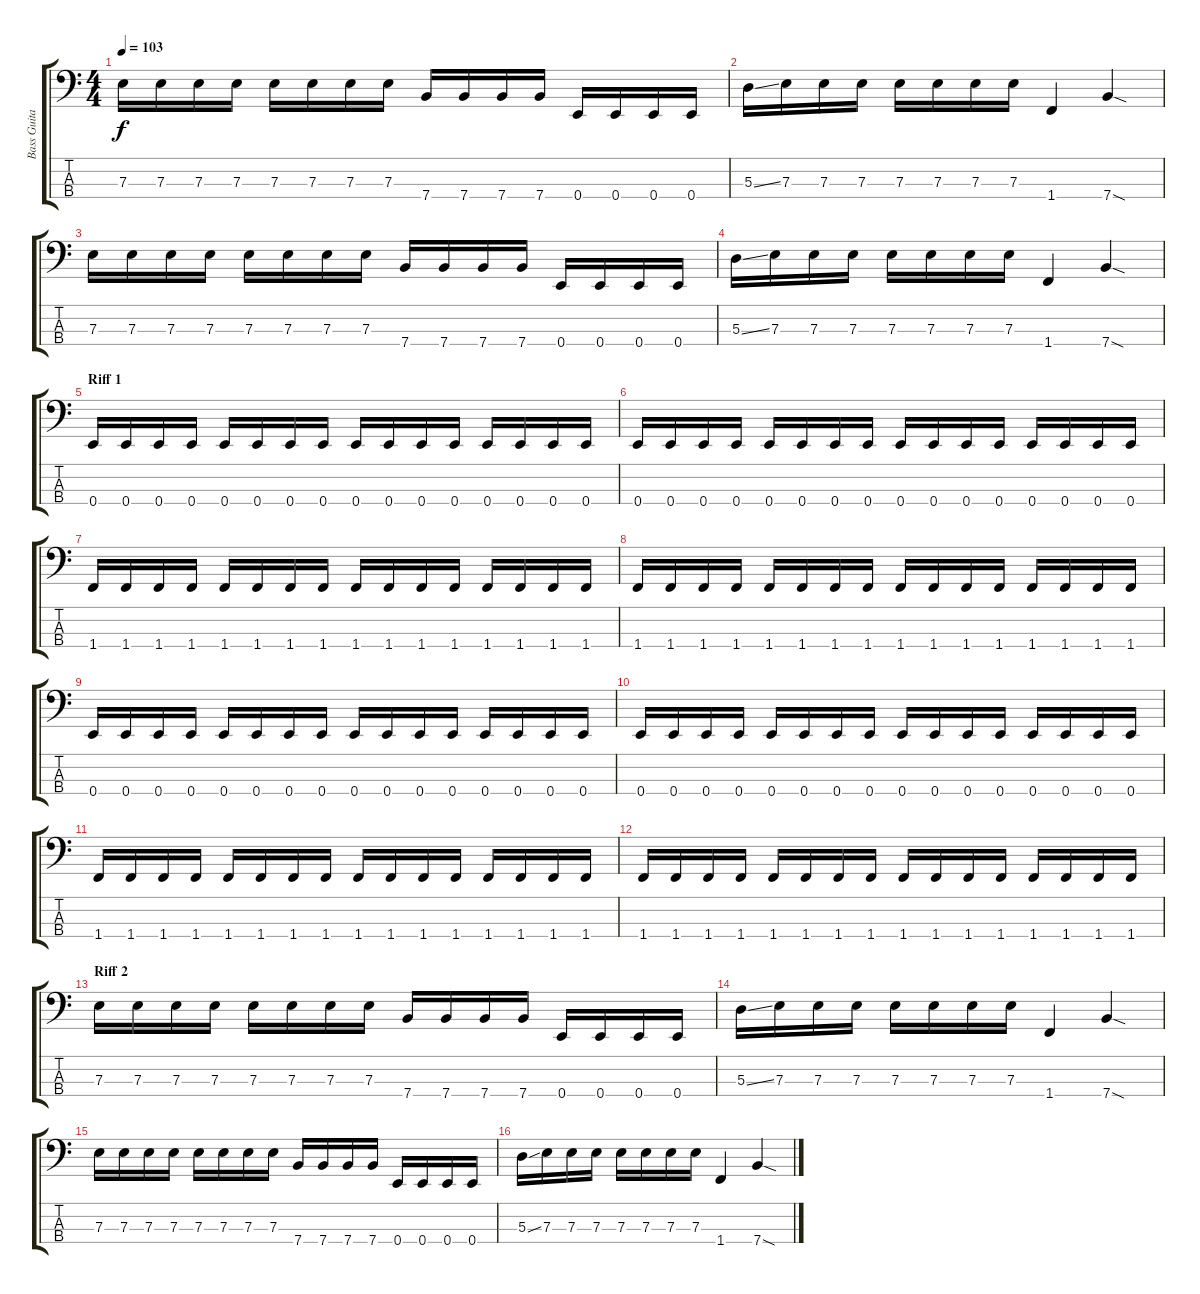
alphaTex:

\track ("Bass Guitar" "Bass Guita") {instrument electricbasspick}
\staff {score tabs}
\tuning (G2 D2 A1 E1) {hide}
\ts (4 4)
\tempo 103
\clef f4
\ks c
7.3.16{dy f} 7.3.16 7.3.16 7.3.16 7.3.16 7.3.16 7.3.16 7.3.16 7.4.16 7.4.16 7.4.16 7.4.16 0.4.16 0.4.16 0.4.16 0.4.16 |
5.3{ss}.16 7.3.16 7.3.16 7.3.16 7.3.16 7.3.16 7.3.16 7.3.16 1.4.4 7.4{sod}.4 |
7.3.16 7.3.16 7.3.16 7.3.16 7.3.16 7.3.16 7.3.16 7.3.16 7.4.16 7.4.16 7.4.16 7.4.16 0.4.16 0.4.16 0.4.16 0.4.16 |
5.3{ss}.16 7.3.16 7.3.16 7.3.16 7.3.16 7.3.16 7.3.16 7.3.16 1.4.4 7.4{sod}.4 |
\section ("" "Riff 1")
0.4.16 0.4.16 0.4.16 0.4.16 0.4.16 0.4.16 0.4.16 0.4.16 0.4.16 0.4.16 0.4.16 0.4.16 0.4.16 0.4.16 0.4.16 0.4.16 |
0.4.16 0.4.16 0.4.16 0.4.16 0.4.16 0.4.16 0.4.16 0.4.16 0.4.16 0.4.16 0.4.16 0.4.16 0.4.16 0.4.16 0.4.16 0.4.16 |
1.4.16 1.4.16 1.4.16 1.4.16 1.4.16 1.4.16 1.4.16 1.4.16 1.4.16 1.4.16 1.4.16 1.4.16 1.4.16 1.4.16 1.4.16 1.4.16 |
1.4.16 1.4.16 1.4.16 1.4.16 1.4.16 1.4.16 1.4.16 1.4.16 1.4.16 1.4.16 1.4.16 1.4.16 1.4.16 1.4.16 1.4.16 1.4.16 |
0.4.16 0.4.16 0.4.16 0.4.16 0.4.16 0.4.16 0.4.16 0.4.16 0.4.16 0.4.16 0.4.16 0.4.16 0.4.16 0.4.16 0.4.16 0.4.16 |
0.4.16 0.4.16 0.4.16 0.4.16 0.4.16 0.4.16 0.4.16 0.4.16 0.4.16 0.4.16 0.4.16 0.4.16 0.4.16 0.4.16 0.4.16 0.4.16 |
1.4.16 1.4.16 1.4.16 1.4.16 1.4.16 1.4.16 1.4.16 1.4.16 1.4.16 1.4.16 1.4.16 1.4.16 1.4.16 1.4.16 1.4.16 1.4.16 |
1.4.16 1.4.16 1.4.16 1.4.16 1.4.16 1.4.16 1.4.16 1.4.16 1.4.16 1.4.16 1.4.16 1.4.16 1.4.16 1.4.16 1.4.16 1.4.16 |
\section ("" "Riff 2")
7.3.16 7.3.16 7.3.16 7.3.16 7.3.16 7.3.16 7.3.16 7.3.16 7.4.16 7.4.16 7.4.16 7.4.16 0.4.16 0.4.16 0.4.16 0.4.16 |
5.3{ss}.16 7.3.16 7.3.16 7.3.16 7.3.16 7.3.16 7.3.16 7.3.16 1.4.4 7.4{sod}.4 |
7.3.16 7.3.16 7.3.16 7.3.16 7.3.16 7.3.16 7.3.16 7.3.16 7.4.16 7.4.16 7.4.16 7.4.16 0.4.16 0.4.16 0.4.16 0.4.16 |
5.3{ss}.16 7.3.16 7.3.16 7.3.16 7.3.16 7.3.16 7.3.16 7.3.16 1.4.4 7.4{sod}.4
